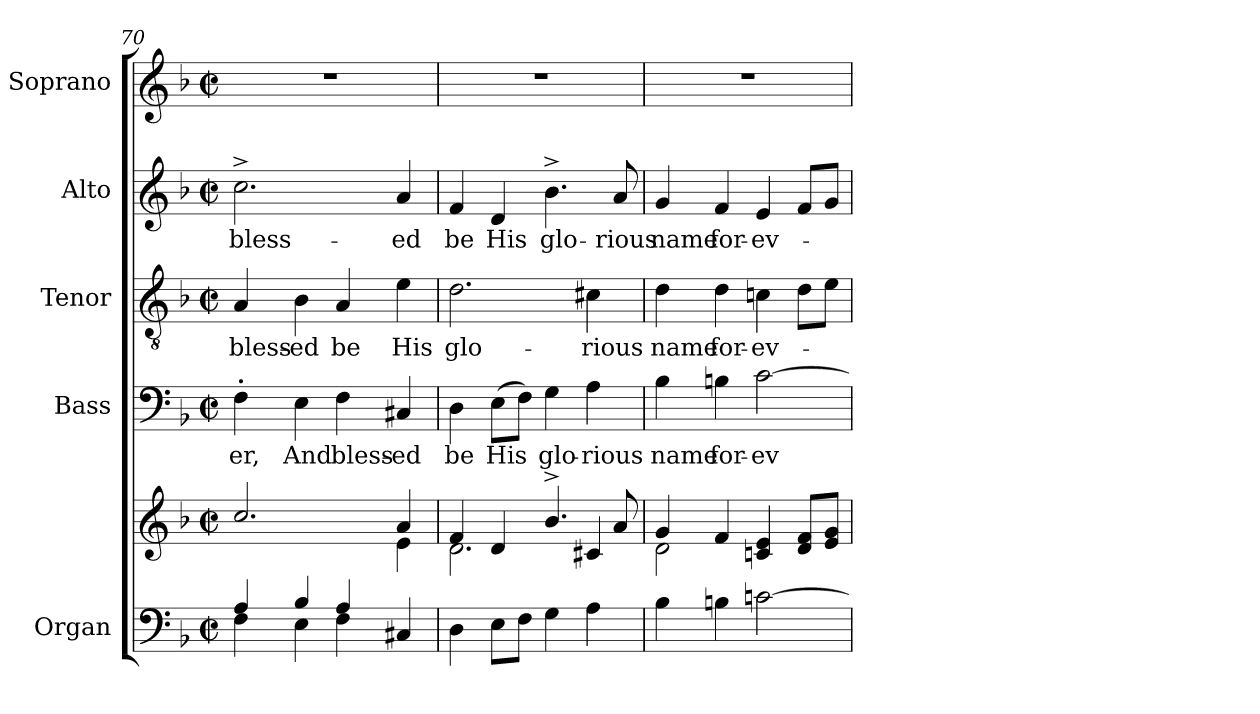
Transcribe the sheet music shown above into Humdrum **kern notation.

**kern	**kern	**kern	**text	**kern	**text	**kern	**text	**kern
*part5	*part5	*part4	*part4	*part3	*part3	*part2	*part2	*part1
*staff6	*staff5	*staff4	*staff4	*staff3	*staff3	*staff2	*staff2	*staff1
*I"Organ	*	*I"Bass	*	*I"Tenor	*	*I"Alto	*	*I"Soprano
*I'Org.	*	*I'B.	*	*I'T.	*	*I'A.	*	*I'S.
*clefF4	*clefG2	*clefF4	*	*clefGv2	*	*clefG2	*	*clefG2
*	*	*	*	*ITrd7c12	*	*	*	*
*k[b-]	*k[b-]	*k[b-]	*	*k[b-]	*	*k[b-]	*	*k[b-]
*F:	*F:	*F:	*	*F:	*	*F:	*	*F:
*M2/2	*M2/2	*M2/2	*	*M2/2	*	*M2/2	*	*M2/2
*met(c|)	*met(c|)	*met(c|)	*	*met(c|)	*	*met(c|)	*	*met(c|)
=70	=70	=70	=70	=70	=70	=70	=70	=70
*^	*^	*	*	*	*	*	*	*
!	!	!	!	!	!LO:LY:b:color=#000000	!	!	!	!	!
!	!	!	!	!	!	!	!LO:LY:b:color=#000000	!	!	!
!	!	!	!	!	!	!	!	!	!LO:LY:b:color=#000000	!
4Ai/	4Fi\	2.cci/	2.ryy	4F'i\	-er,	4AAi/	bless-	2.cc^i\	bless-	1r
!	!	!	!	!	!LO:LY:b:color=#000000	!	!	!	!	!
!	!	!	!	!	!	!	!LO:LY:b:color=#000000	!	!	!
4B-i/	4Ei\	.	.	4Ei\	And	4BB-i\	-ed	.	.	.
!	!	!	!	!	!LO:LY:b:color=#000000	!	!	!	!	!
!	!	!	!	!	!	!	!LO:LY:b:color=#000000	!	!	!
4Ai/	4Fi\	.	.	4Fi\	bless-	4AAi/	be	.	.	.
!	!	!	!	!	!LO:LY:b:color=#000000	!	!	!	!	!
!	!	!	!	!	!	!	!LO:LY:b:color=#000000	!	!	!
!	!	!	!	!	!	!	!	!	!LO:LY:b:color=#000000	!
4C#Xi/	4ryy	4ai/	4ei\	4C#Xi/	-ed	4Ei\	His	4ai/	-ed	.
*v	*v	*	*	*	*	*	*	*	*	*
!!LO:LB:g=z
=71	=71	=71	=71	=71	=71	=71	=71	=71	=71
*^	*	*	*	*	*	*	*	*	*
!	!	!	!	!	!LO:LY:b:color=#000000	!	!	!	!	!
*v	*v	*	*	*	*	*	*	*	*	*
*^	*	*	*	*	*	*	*	*	*
!	!	!	!	!	!	!	!LO:LY:b:color=#000000	!	!	!
*v	*v	*	*	*	*	*	*	*	*	*
*^	*	*	*	*	*	*	*	*	*
!	!	!	!	!	!	!	!	!	!LO:LY:b:color=#000000	!
*v	*v	*	*	*	*	*	*	*	*	*
4Di\	4fi/	2.di\	4Di\	be	2.Di\	glo-	4fi/	be	1r
!	!	!	!	!LO:LY:b:color=#000000	!	!	!	!	!
!	!	!	!	!	!	!	!	!LO:LY:b:color=#000000	!
8Ei\L	4di/	.	(8Ei\L	His	.	.	4di/	His	.
8Fi\J	.	.	8Fi\J)	.	.	.	.	.	.
!	!	!	!	!LO:LY:b:color=#000000	!	!	!	!	!
!	!	!	!	!	!	!	!	!LO:LY:b:color=#000000	!
4Gi\	4.b-^i/	.	4Gi\	glo-	.	.	4.b-^i\	glo-	.
!	!	!	!	!LO:LY:b:color=#000000	!	!	!	!	!
!	!	!	!	!	!	!LO:LY:b:color=#000000	!	!	!
4Ai\	.	4c#Xi/	4Ai\	-rious	4C#Xi\	-rious	.	.	.
!	!	!	!	!	!	!	!	!LO:LY:b:color=#000000	!
.	8ai/	.	.	.	.	.	8ai/	-rious	.
=72	=72	=72	=72	=72	=72	=72	=72	=72	=72
!	!	!	!	!LO:LY:b:color=#000000	!	!	!	!	!
!	!	!	!	!	!	!LO:LY:b:color=#000000	!	!	!
!	!	!	!	!	!	!	!	!LO:LY:b:color=#000000	!
4B-i\	4gi/	2di\	4B-i\	name	4Di\	name	4gi/	name	1r
!	!	!	!	!LO:LY:b:color=#000000	!	!	!	!	!
!	!	!	!	!	!	!LO:LY:b:color=#000000	!	!	!
!	!	!	!	!	!	!	!	!LO:LY:b:color=#000000	!
4Bni\	4fi/	.	4Bni\	for-	4Di\	for-	4fi/	for-	.
!	!	!	!	!LO:LY:b:color=#000000	!	!	!	!	!
!	!	!	!	!	!	!LO:LY:b:color=#000000	!	!	!
!	!	!	!	!	!	!	!	!LO:LY:b:color=#000000	!
[2cni\	4cni/ 4ei	2ryy	[2ci\	-ev-	4Cni\	-ev-	4ei/	-ev-	.
.	8di/ 8fi/L	.	.	.	8Di\L	.	8fi/L	.	.
.	8ei/ 8gi/J	.	.	.	8Ei\J	.	8gi/J	.	.
*	*v	*v	*	*	*	*	*	*	*
=	=	=	=	=	=	=	=	=
*-	*-	*-	*-	*-	*-	*-	*-	*-
